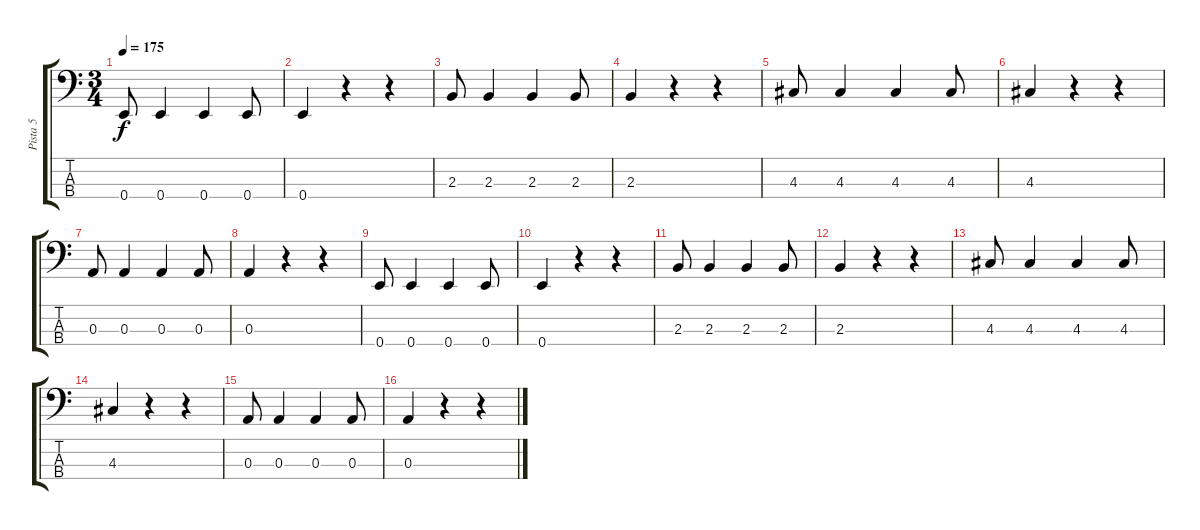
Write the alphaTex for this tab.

\track ("Pista 5" "Pista 5") {instrument electricbassfinger}
\staff {score tabs}
\tuning (G2 D2 A1 E1) {hide}
\ts (3 4)
\tempo 175
\clef f4
\ks c
0.4.8{dy f} 0.4.4 0.4.4 0.4.8 |
0.4.4 r.4 r.4 |
2.3.8 2.3.4 2.3.4 2.3.8 |
2.3.4 r.4 r.4 |
4.3.8 4.3.4 4.3.4 4.3.8 |
4.3.4 r.4 r.4 |
0.3.8 0.3.4 0.3.4 0.3.8 |
0.3.4 r.4 r.4 |
0.4.8 0.4.4 0.4.4 0.4.8 |
0.4.4 r.4 r.4 |
2.3.8 2.3.4 2.3.4 2.3.8 |
2.3.4 r.4 r.4 |
4.3.8 4.3.4 4.3.4 4.3.8 |
4.3.4 r.4 r.4 |
0.3.8 0.3.4 0.3.4 0.3.8 |
0.3.4 r.4 r.4
